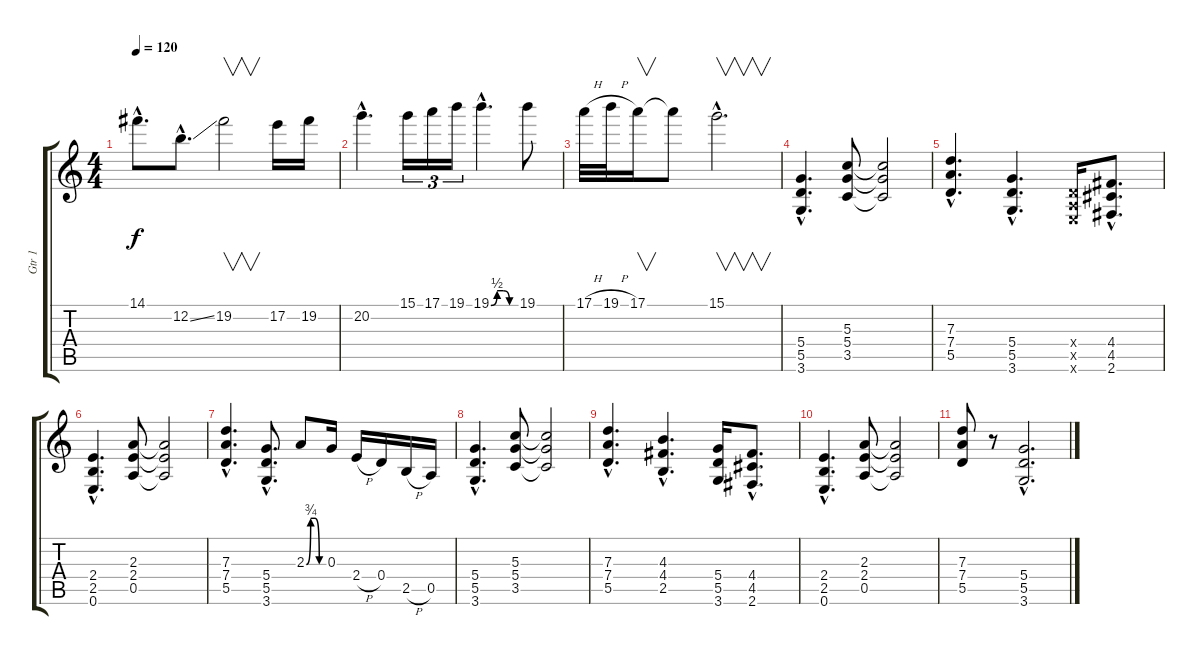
\track ("Gtr 1" "Gtr 1") {instrument distortionguitar}
\staff {score tabs}
\tuning (E4 B3 G3 D3 A2 E2) {hide}
\ts (4 4)
\tempo 120
\clef g2
\ks c
14.1{hac}.8{d dy f} 12.2{ss hac}.8{d} 19.2.2{v} 17.2.16 19.2.16 |
20.2{hac}.4{d} 15.1.16{tu (3 2)} 17.1.16{tu (3 2)} 19.1.16{tu (3 2)} 19.1{be (custom 0 0 15 2 30 2 45 0 60 0) hac}.4{d} 19.1.8 |
17.1{h}.32 19.1{h}.32 17.1.16{v} 17.1{t}.8 15.1{hac}.2{v d} |
(5.4{hac} 5.5{hac} 3.6{hac}).4{d} (5.3 5.4 3.5).8 (5.3{t} 5.4{t} 3.5{t}).2 |
(7.3{hac} 7.4{hac} 5.5{hac}).4{d} (5.4{hac} 5.5{hac} 3.6{hac}).4{d} (0.4{x} 0.5{x} 0.6{x}).16 (4.4{hac} 4.5{hac} 2.6{hac}).8{d} |
(2.4{hac} 2.5{hac} 0.6{hac}).4{d} (2.3 2.4 0.5).8 (2.3{t} 2.4{t} 0.5{t}).2 |
(7.3{hac} 7.4{hac} 5.5{hac}).4{d} (5.4{hac} 5.5{hac} 3.6{hac}).8{d} 2.3{be (custom 0 0 15 3 30 3 45 0 60 0)}.8 0.3.16 2.4{h}.16 0.4.16 2.5{h}.16 0.5.16 |
(5.4{hac} 5.5{hac} 3.6{hac}).4{d} (5.3 5.4 3.5).8 (5.3{t} 5.4{t} 3.5{t}).2 |
(7.3{hac} 7.4{hac} 5.5{hac}).4{d} (4.3{hac} 4.4{hac} 2.5{hac}).4{d} (5.4 5.5 3.6).16 (4.4{hac} 4.5{hac} 2.6{hac}).8{d} |
(2.4{hac} 2.5{hac} 0.6{hac}).4{d} (2.3 2.4 0.5).8 (2.3{t} 2.4{t} 0.5{t}).2 |
(7.3 7.4 5.5).8 r.8 (5.4{hac} 5.5{hac} 3.6{hac}).2{d}
